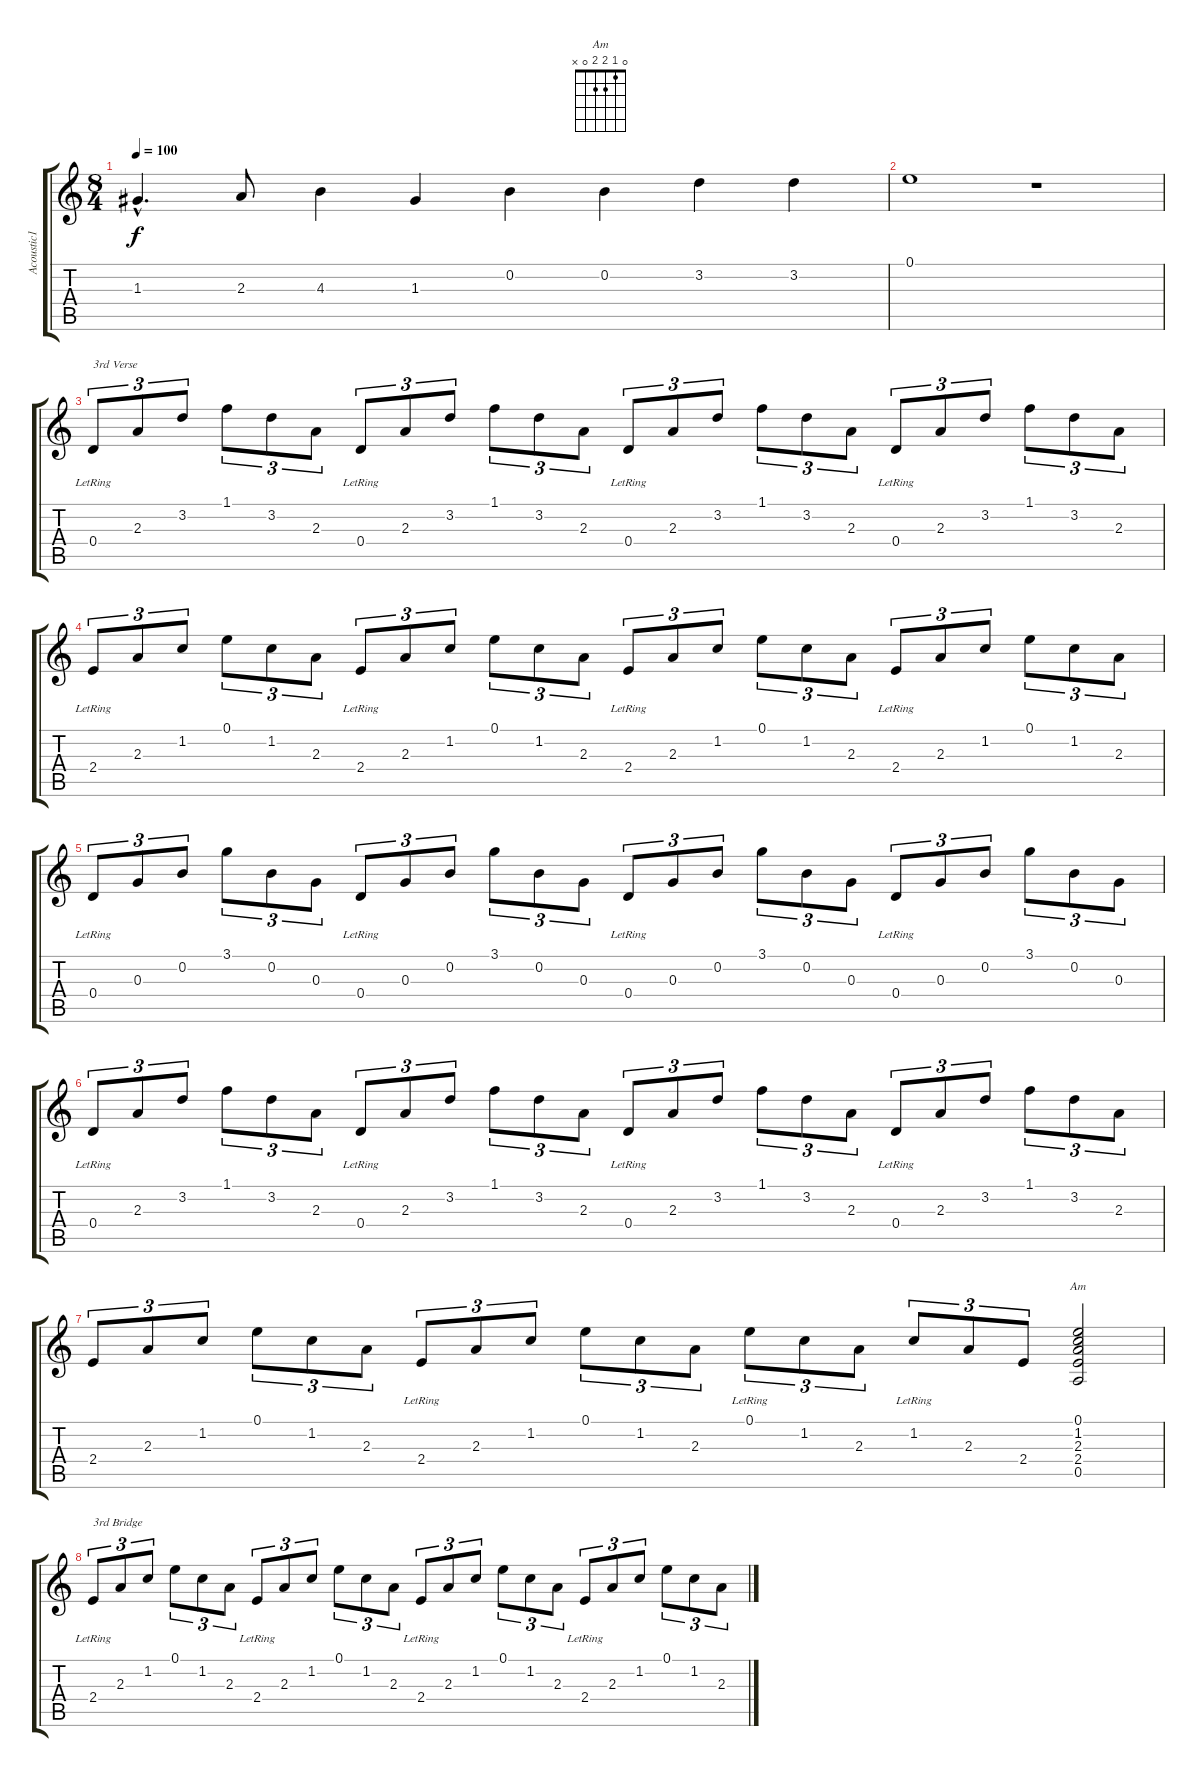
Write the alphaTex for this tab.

\track ("Acoustic1" "Acoustic1") {instrument acousticguitarnylon}
\staff {score tabs}
\tuning (E4 B3 G3 D3 A2 E2) {hide}
\chord ("Am" 0 1 2 2 0 x)
\ts (8 4)
\tempo 100
\clef g2
\ks c
1.3{hac}.4{d dy f} 2.3.8 4.3.4 1.3.4 0.2.4 0.2.4 3.2.4 3.2.4 |
0.1.1 r.1 |
0.4{lr}.8{tu (3 2) txt "3rd Verse"} 2.3.8{tu (3 2)} 3.2.8{tu (3 2)} 1.1.8{tu (3 2)} 3.2.8{tu (3 2)} 2.3.8{tu (3 2)} 0.4{lr}.8{tu (3 2)} 2.3.8{tu (3 2)} 3.2.8{tu (3 2)} 1.1.8{tu (3 2)} 3.2.8{tu (3 2)} 2.3.8{tu (3 2)} 0.4{lr}.8{tu (3 2)} 2.3.8{tu (3 2)} 3.2.8{tu (3 2)} 1.1.8{tu (3 2)} 3.2.8{tu (3 2)} 2.3.8{tu (3 2)} 0.4{lr}.8{tu (3 2)} 2.3.8{tu (3 2)} 3.2.8{tu (3 2)} 1.1.8{tu (3 2)} 3.2.8{tu (3 2)} 2.3.8{tu (3 2)} |
2.4{lr}.8{tu (3 2)} 2.3.8{tu (3 2)} 1.2.8{tu (3 2)} 0.1.8{tu (3 2)} 1.2.8{tu (3 2)} 2.3.8{tu (3 2)} 2.4{lr}.8{tu (3 2)} 2.3.8{tu (3 2)} 1.2.8{tu (3 2)} 0.1.8{tu (3 2)} 1.2.8{tu (3 2)} 2.3.8{tu (3 2)} 2.4{lr}.8{tu (3 2)} 2.3.8{tu (3 2)} 1.2.8{tu (3 2)} 0.1.8{tu (3 2)} 1.2.8{tu (3 2)} 2.3.8{tu (3 2)} 2.4{lr}.8{tu (3 2)} 2.3.8{tu (3 2)} 1.2.8{tu (3 2)} 0.1.8{tu (3 2)} 1.2.8{tu (3 2)} 2.3.8{tu (3 2)} |
0.4{lr}.8{tu (3 2)} 0.3.8{tu (3 2)} 0.2.8{tu (3 2)} 3.1.8{tu (3 2)} 0.2.8{tu (3 2)} 0.3.8{tu (3 2)} 0.4{lr}.8{tu (3 2)} 0.3.8{tu (3 2)} 0.2.8{tu (3 2)} 3.1.8{tu (3 2)} 0.2.8{tu (3 2)} 0.3.8{tu (3 2)} 0.4{lr}.8{tu (3 2)} 0.3.8{tu (3 2)} 0.2.8{tu (3 2)} 3.1.8{tu (3 2)} 0.2.8{tu (3 2)} 0.3.8{tu (3 2)} 0.4{lr}.8{tu (3 2)} 0.3.8{tu (3 2)} 0.2.8{tu (3 2)} 3.1.8{tu (3 2)} 0.2.8{tu (3 2)} 0.3.8{tu (3 2)} |
0.4{lr}.8{tu (3 2)} 2.3.8{tu (3 2)} 3.2.8{tu (3 2)} 1.1.8{tu (3 2)} 3.2.8{tu (3 2)} 2.3.8{tu (3 2)} 0.4{lr}.8{tu (3 2)} 2.3.8{tu (3 2)} 3.2.8{tu (3 2)} 1.1.8{tu (3 2)} 3.2.8{tu (3 2)} 2.3.8{tu (3 2)} 0.4{lr}.8{tu (3 2)} 2.3.8{tu (3 2)} 3.2.8{tu (3 2)} 1.1.8{tu (3 2)} 3.2.8{tu (3 2)} 2.3.8{tu (3 2)} 0.4{lr}.8{tu (3 2)} 2.3.8{tu (3 2)} 3.2.8{tu (3 2)} 1.1.8{tu (3 2)} 3.2.8{tu (3 2)} 2.3.8{tu (3 2)} |
2.4.8{tu (3 2)} 2.3.8{tu (3 2)} 1.2.8{tu (3 2)} 0.1.8{tu (3 2)} 1.2.8{tu (3 2)} 2.3.8{tu (3 2)} 2.4{lr}.8{tu (3 2)} 2.3.8{tu (3 2)} 1.2.8{tu (3 2)} 0.1.8{tu (3 2)} 1.2.8{tu (3 2)} 2.3.8{tu (3 2)} 0.1{lr}.8{tu (3 2)} 1.2.8{tu (3 2)} 2.3.8{tu (3 2)} 1.2{lr}.8{tu (3 2)} 2.3.8{tu (3 2)} 2.4.8{tu (3 2)} (0.1 1.2 2.3 2.4 0.5).2{ch "Am"} |
2.4{lr}.8{tu (3 2) txt "3rd Bridge"} 2.3.8{tu (3 2)} 1.2.8{tu (3 2)} 0.1.8{tu (3 2)} 1.2.8{tu (3 2)} 2.3.8{tu (3 2)} 2.4{lr}.8{tu (3 2)} 2.3.8{tu (3 2)} 1.2.8{tu (3 2)} 0.1.8{tu (3 2)} 1.2.8{tu (3 2)} 2.3.8{tu (3 2)} 2.4{lr}.8{tu (3 2)} 2.3.8{tu (3 2)} 1.2.8{tu (3 2)} 0.1.8{tu (3 2)} 1.2.8{tu (3 2)} 2.3.8{tu (3 2)} 2.4{lr}.8{tu (3 2)} 2.3.8{tu (3 2)} 1.2.8{tu (3 2)} 0.1.8{tu (3 2)} 1.2.8{tu (3 2)} 2.3.8{tu (3 2)}
